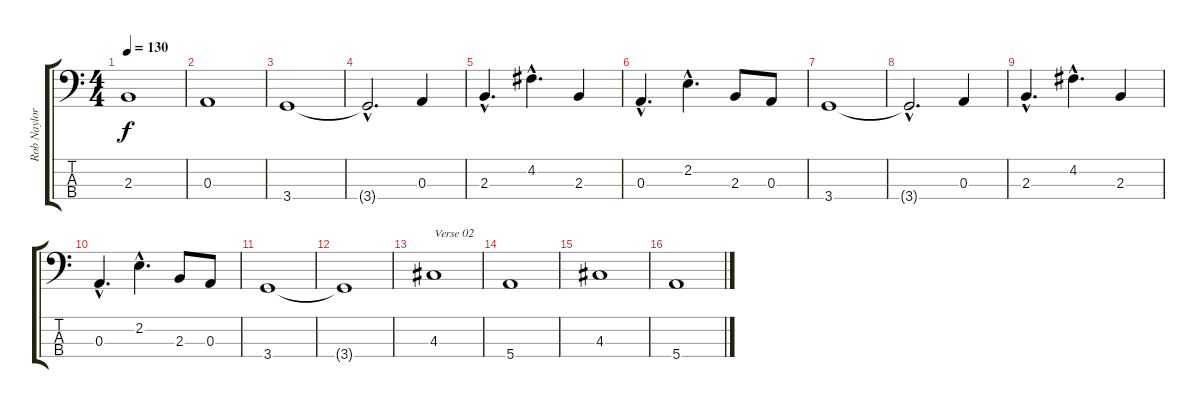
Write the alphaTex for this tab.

\track ("Rob Naylor" "Rob Naylor") {instrument electricbasspick}
\staff {score tabs}
\tuning (G2 D2 A1 E1) {hide}
\ts (4 4)
\tempo 130
\clef f4
\ks c
2.3.1{dy f} |
0.3.1 |
3.4.1 |
3.4{hac t}.2{d} 0.3.4 |
2.3{hac}.4{d} 4.2{hac}.4{d} 2.3.4 |
0.3{hac}.4{d} 2.2{hac}.4{d} 2.3.8 0.3.8 |
3.4.1 |
3.4{hac t}.2{d} 0.3.4 |
2.3{hac}.4{d} 4.2{hac}.4{d} 2.3.4 |
0.3{hac}.4{d} 2.2{hac}.4{d} 2.3.8 0.3.8 |
3.4.1 |
3.4{t}.1 |
4.3.1{txt "Verse 02"} |
5.4.1 |
4.3.1 |
5.4.1
